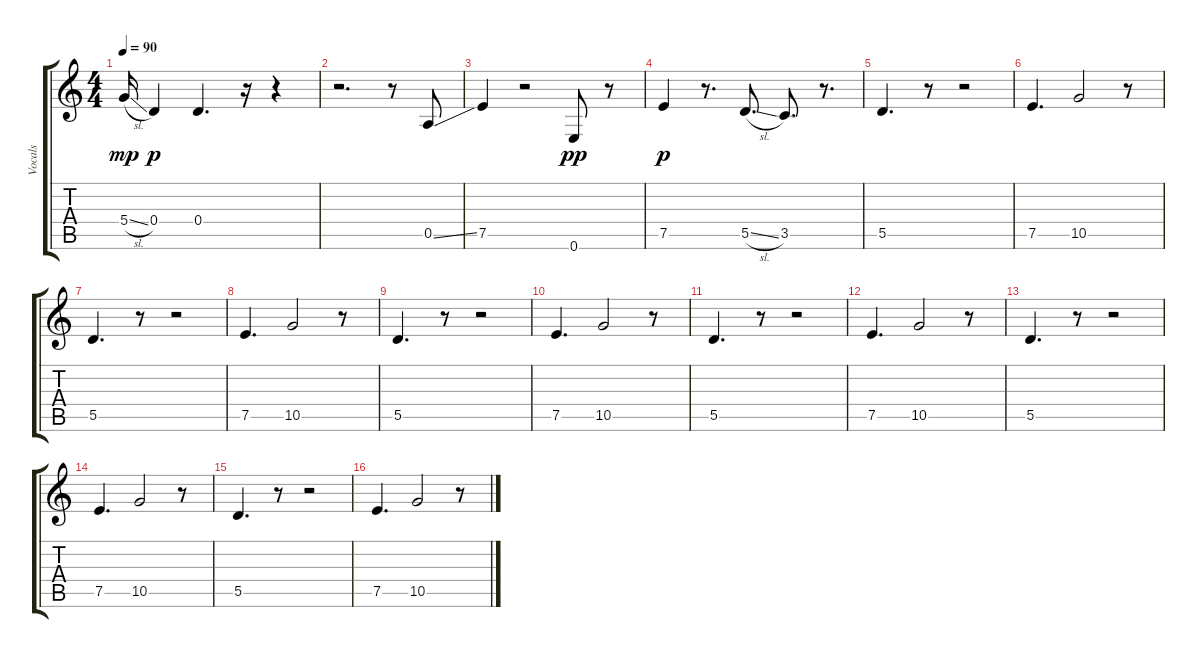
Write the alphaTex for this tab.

\track ("Vocals" "Vocals") {instrument contrabass}
\staff {score tabs}
\tuning (E4 B3 G3 D3 A2 E2) {hide}
\ts (4 4)
\tempo 90
\clef g2
\ks c
5.4{sl t}.16{dy mp} 0.4.4{dy p} 0.4.4{d} r.16 r.4 |
r.2{d} r.8 0.5{ss}.8 |
7.5.4 r.2 0.6.8{dy pp} r.8 |
7.5.4{dy p} r.8{d} 5.5{sl}.8{d} 3.5.8{d} r.8{d} |
5.5.4{d} r.8 r.2 |
7.5.4{d} 10.5.2 r.8 |
5.5.4{d} r.8 r.2 |
7.5.4{d} 10.5.2 r.8 |
5.5.4{d} r.8 r.2 |
7.5.4{d} 10.5.2 r.8 |
5.5.4{d} r.8 r.2 |
7.5.4{d} 10.5.2 r.8 |
5.5.4{d} r.8 r.2 |
7.5.4{d} 10.5.2 r.8 |
5.5.4{d} r.8 r.2 |
7.5.4{d} 10.5.2 r.8
